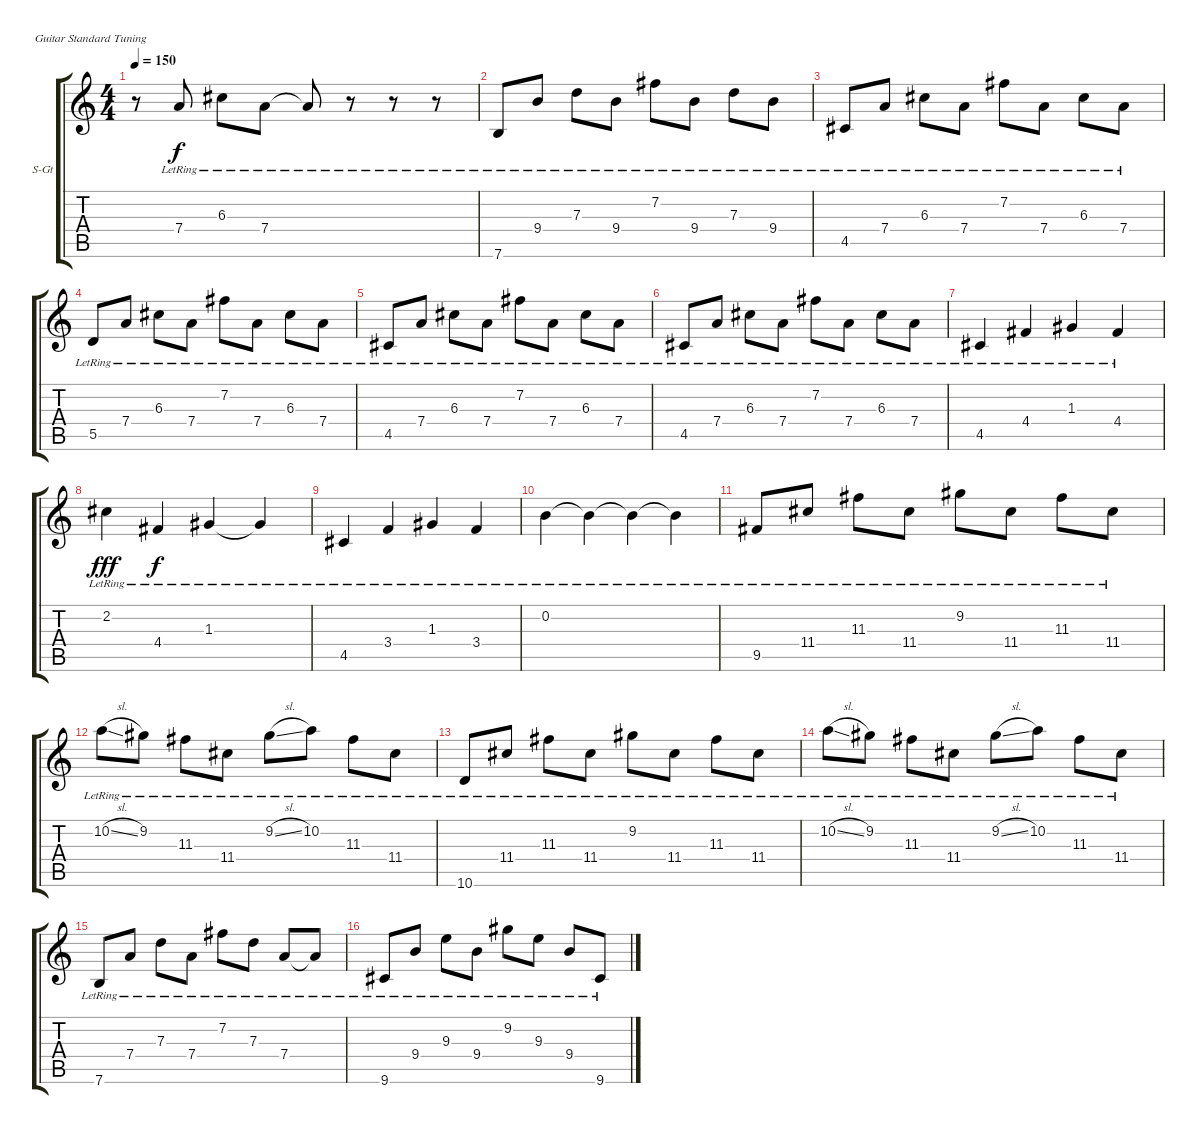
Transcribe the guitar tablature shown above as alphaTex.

\defaultSystemsLayout 4
\bracketExtendMode groupsimilarinstruments
\firstSystemTrackNameOrientation horizontal
\otherSystemsTrackNameOrientation horizontal
\track ("Steel Guitar" "S-Gt") {instrument acousticguitarsteel}
\staff {score tabs}
\tuning (E4 B3 G3 D3 A2 E2)
\ts (4 4)
\tempo 150
\clef g2
\ks c
r.8{dy f} 7.4{lr}.8 6.3{lr}.8 7.4{lr}.8 7.4{lr t}.8 r.8 r.8 r.8 |
7.6{lr}.8 9.4{lr}.8 7.3{lr}.8 9.4{lr}.8 7.2{lr}.8 9.4{lr}.8 7.3{lr}.8 9.4{lr}.8 |
4.5{lr}.8 7.4{lr}.8 6.3{lr}.8 7.4{lr}.8 7.2{lr}.8 7.4{lr}.8 6.3{lr}.8 7.4{lr}.8 |
5.5{lr}.8 7.4{lr}.8 6.3{lr}.8 7.4{lr}.8 7.2{lr}.8 7.4{lr}.8 6.3{lr}.8 7.4{lr}.8 |
4.5{lr}.8 7.4{lr}.8 6.3{lr}.8 7.4{lr}.8 7.2{lr}.8 7.4{lr}.8 6.3{lr}.8 7.4{lr}.8 |
4.5{lr}.8 7.4{lr}.8 6.3{lr}.8 7.4{lr}.8 7.2{lr}.8 7.4{lr}.8 6.3{lr}.8 7.4{lr}.8 |
4.5{lr}.4 4.4{lr}.4 1.3{lr}.4 4.4{lr}.4 |
2.2{lr}.4{dy fff} 4.4{lr}.4{dy f} 1.3{lr}.4 1.3{lr t}.4 |
4.5{lr}.4 3.4{lr}.4 1.3{lr}.4 3.4{lr}.4 |
0.2{lr}.4 0.2{lr t}.4 0.2{lr t}.4 0.2{lr t}.4 |
9.5{lr}.8 11.4{lr}.8 11.3{lr}.8 11.4{lr}.8 9.2{lr}.8 11.4{lr}.8 11.3{lr}.8 11.4{lr}.8 |
10.2{sl lr}.8 9.2{lr}.8 11.3{lr}.8 11.4{lr}.8 9.2{sl lr}.8 10.2{lr}.8 11.3{lr}.8 11.4{lr}.8 |
10.6{lr}.8 11.4{lr}.8 11.3{lr}.8 11.4{lr}.8 9.2{lr}.8 11.4{lr}.8 11.3{lr}.8 11.4{lr}.8 |
10.2{sl lr}.8 9.2{lr}.8 11.3{lr}.8 11.4{lr}.8 9.2{sl lr}.8 10.2{lr}.8 11.3{lr}.8 11.4{lr}.8 |
7.6{lr}.8 7.4{lr}.8 7.3{lr}.8 7.4{lr}.8 7.2{lr}.8 7.3{lr}.8 7.4{lr}.8 7.4{lr t}.8 |
9.6{lr}.8 9.4{lr}.8 9.3{lr}.8 9.4{lr}.8 9.2{lr}.8 9.3{lr}.8 9.4{lr}.8 9.6{lr}.8
